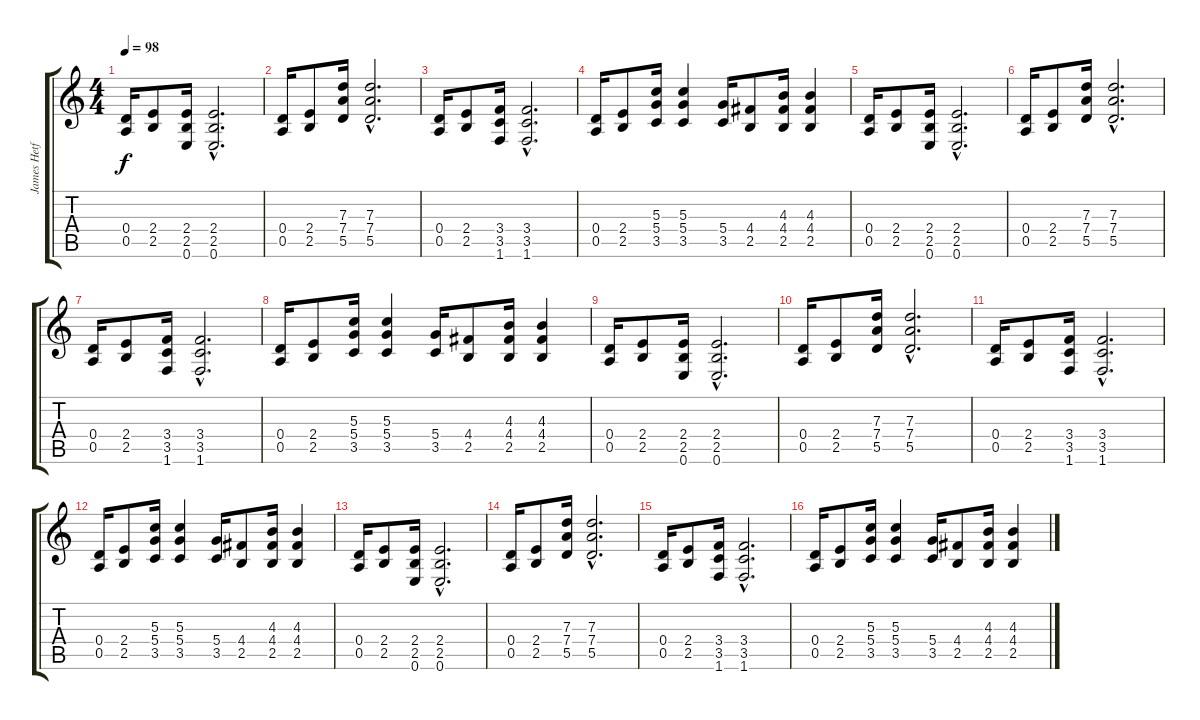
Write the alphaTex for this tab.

\track ("James Hetfield" "James Hetf") {instrument distortionguitar}
\staff {score tabs}
\tuning (E4 B3 G3 D3 A2 E2) {hide}
\ts (4 4)
\tempo 98
\clef g2
\ks c
(0.4 0.5).16{dy f} (2.4 2.5).8 (2.4 2.5 0.6).16 (2.4{hac} 2.5{hac} 0.6{hac}).2{d} |
(0.4 0.5).16{instrument distortionguitar} (2.4 2.5).8 (7.3 7.4 5.5).16 (7.3{hac} 7.4{hac} 5.5{hac}).2{d} |
(0.4 0.5).16 (2.4 2.5).8 (3.4 3.5 1.6).16 (3.4{hac} 3.5{hac} 1.6{hac}).2{d} |
(0.4 0.5).16 (2.4 2.5).8 (5.3 5.4 3.5).16 (5.3 5.4 3.5).4 (5.4 3.5).16 (4.4 2.5).8 (4.3 4.4 2.5).16 (4.3 4.4 2.5).4 |
(0.4 0.5).16 (2.4 2.5).8 (2.4 2.5 0.6).16 (2.4{hac} 2.5{hac} 0.6{hac}).2{d} |
(0.4 0.5).16 (2.4 2.5).8 (7.3 7.4 5.5).16 (7.3{hac} 7.4{hac} 5.5{hac}).2{d} |
(0.4 0.5).16{instrument distortionguitar} (2.4 2.5).8 (3.4 3.5 1.6).16 (3.4{hac} 3.5{hac} 1.6{hac}).2{d} |
(0.4 0.5).16 (2.4 2.5).8 (5.3 5.4 3.5).16 (5.3 5.4 3.5).4 (5.4 3.5).16 (4.4 2.5).8 (4.3 4.4 2.5).16 (4.3 4.4 2.5).4 |
(0.4 0.5).16 (2.4 2.5).8 (2.4 2.5 0.6).16 (2.4{hac} 2.5{hac} 0.6{hac}).2{d} |
(0.4 0.5).16 (2.4 2.5).8 (7.3 7.4 5.5).16 (7.3{hac} 7.4{hac} 5.5{hac}).2{d} |
(0.4 0.5).16 (2.4 2.5).8 (3.4 3.5 1.6).16 (3.4{hac} 3.5{hac} 1.6{hac}).2{d} |
(0.4 0.5).16{instrument distortionguitar} (2.4 2.5).8 (5.3 5.4 3.5).16 (5.3 5.4 3.5).4 (5.4 3.5).16 (4.4 2.5).8 (4.3 4.4 2.5).16 (4.3 4.4 2.5).4 |
(0.4 0.5).16 (2.4 2.5).8 (2.4 2.5 0.6).16 (2.4{hac} 2.5{hac} 0.6{hac}).2{d} |
(0.4 0.5).16 (2.4 2.5).8 (7.3 7.4 5.5).16 (7.3{hac} 7.4{hac} 5.5{hac}).2{d} |
(0.4 0.5).16 (2.4 2.5).8 (3.4 3.5 1.6).16 (3.4{hac} 3.5{hac} 1.6{hac}).2{d} |
(0.4 0.5).16 (2.4 2.5).8 (5.3 5.4 3.5).16 (5.3 5.4 3.5).4 (5.4 3.5).16 (4.4 2.5).8 (4.3 4.4 2.5).16 (4.3 4.4 2.5).4
